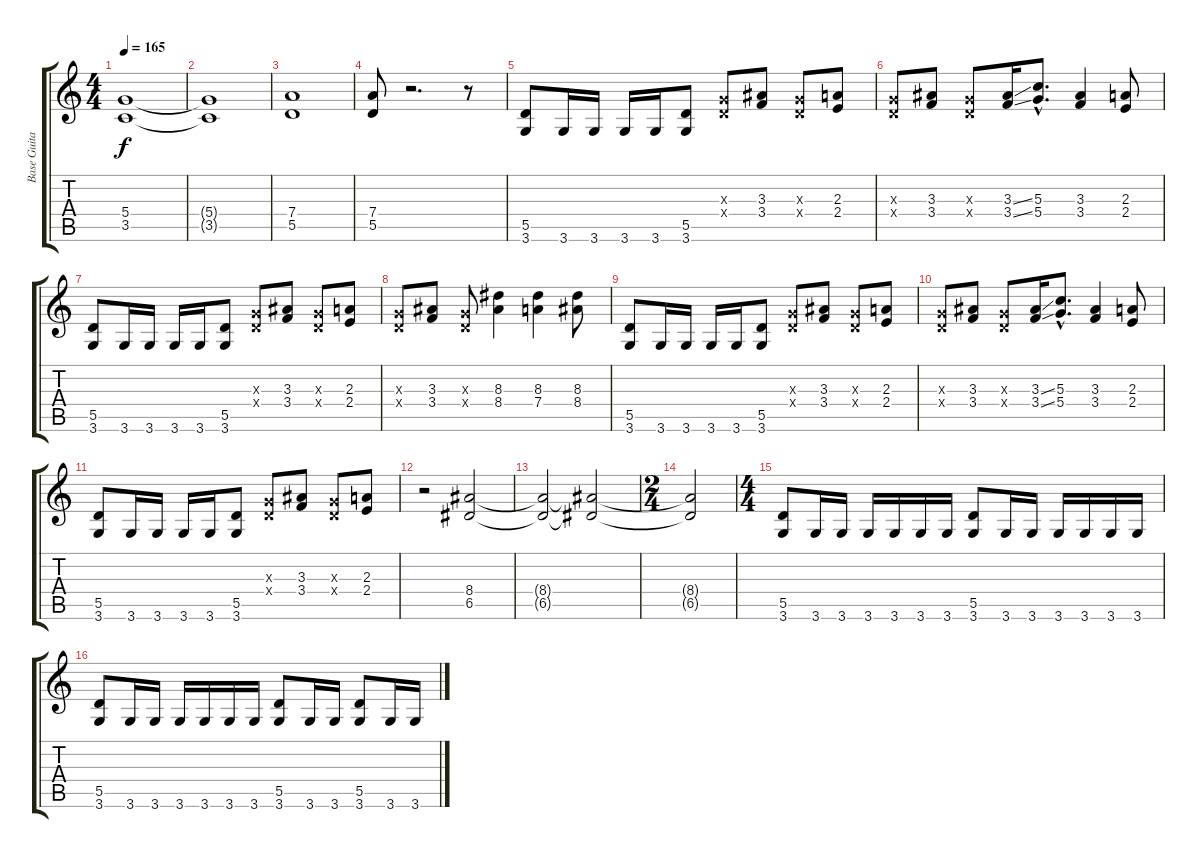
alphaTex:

\track ("Base Guitar" "Base Guita") {instrument distortionguitar}
\staff {score tabs}
\tuning (E4 B3 G3 D3 A2 E2) {hide}
\ts (4 4)
\tempo 165
\clef g2
\ks c
(5.4 3.5).1{dy f} |
(5.4{t} 3.5{t}).1 |
(7.4 5.5).1 |
(7.4 5.5).8 r.2{d} r.8 |
(5.5 3.6).8 3.6.16 3.6.16 3.6.16 3.6.16 (5.5 3.6).8 (0.3{x} 0.4{x}).8 (3.3 3.4).8 (0.3{x} 0.4{x}).8 (2.3 2.4).8 |
(0.3{x} 0.4{x}).8 (3.3 3.4).8 (0.3{x} 0.4{x}).8 (3.3{ss} 3.4{ss}).16 (5.3{hac} 5.4{hac}).8{d} (3.3 3.4).4 (2.3 2.4).8 |
(5.5 3.6).8 3.6.16 3.6.16 3.6.16 3.6.16 (5.5 3.6).8 (0.3{x} 0.4{x}).8 (3.3 3.4).8 (0.3{x} 0.4{x}).8 (2.3 2.4).8 |
(0.3{x} 0.4{x}).8 (3.3 3.4).8 (0.3{x} 0.4{x}).8 (8.3 8.4).4 (8.3 7.4).4 (8.3 8.4).8 |
(5.5 3.6).8 3.6.16 3.6.16 3.6.16 3.6.16 (5.5 3.6).8 (0.3{x} 0.4{x}).8 (3.3 3.4).8 (0.3{x} 0.4{x}).8 (2.3 2.4).8 |
(0.3{x} 0.4{x}).8 (3.3 3.4).8 (0.3{x} 0.4{x}).8 (3.3{ss} 3.4{ss}).16 (5.3{hac} 5.4{hac}).8{d} (3.3 3.4).4 (2.3 2.4).8 |
(5.5 3.6).8 3.6.16 3.6.16 3.6.16 3.6.16 (5.5 3.6).8 (0.3{x} 0.4{x}).8 (3.3 3.4).8 (0.3{x} 0.4{x}).8 (2.3 2.4).8 |
r.2 (8.4 6.5).2 |
(8.4{t} 6.5{t}).2 (8.4{t} 6.5{t}).2 |
\ts (2 4)
(8.4{t} 6.5{t}).2 |
\ts (4 4)
(5.5 3.6).8 3.6.16 3.6.16 3.6.16 3.6.16 3.6.16 3.6.16 (5.5 3.6).8 3.6.16 3.6.16 3.6.16 3.6.16 3.6.16 3.6.16 |
(5.5 3.6).8 3.6.16 3.6.16 3.6.16 3.6.16 3.6.16 3.6.16 (5.5 3.6).8 3.6.16 3.6.16 (5.5 3.6).8 3.6.16 3.6.16
